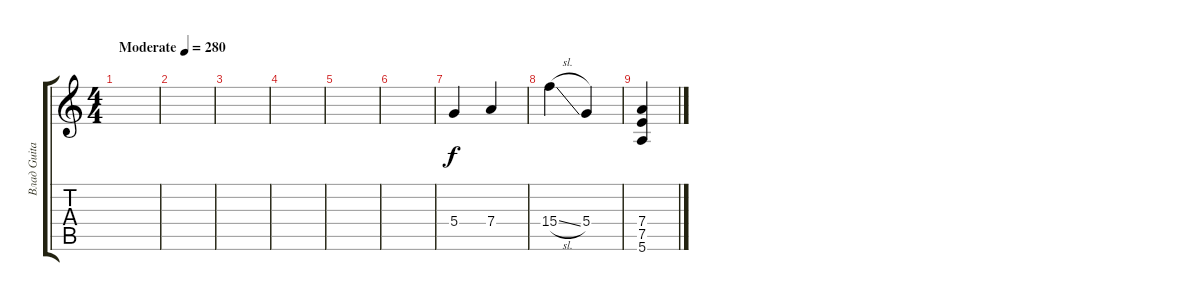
\track ("Влад Guitar" "Влад Guita") {instrument distortionguitar}
\staff {score tabs}
\tuning (E4 B3 G3 D3 A2 E2) {hide}
\ts (4 4)
\tempo (280 "Moderate")
\clef g2
\ks c
|
|
|
|
|
|
5.4.4 7.4.4 |
15.4{sl}.4 5.4.4 |
(7.4 7.5 5.6).4
